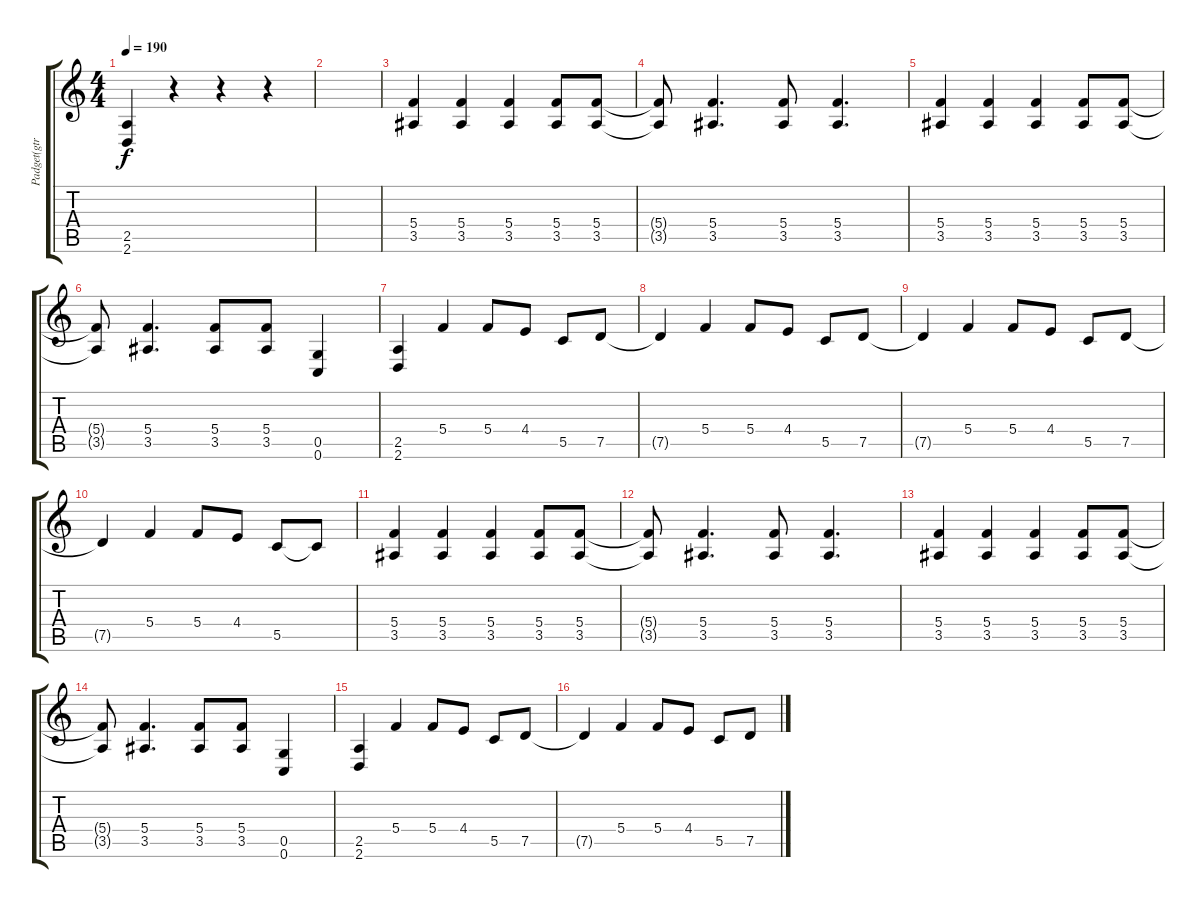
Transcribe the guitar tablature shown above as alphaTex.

\track ("Padget(gtr.1)" "Padget(gtr") {instrument distortionguitar}
\staff {score tabs}
\tuning (D4 A3 F3 C3 G2 C2) {hide}
\ts (4 4)
\tempo 190
\clef g2
\ks c
(2.5 2.6).4{dy f} r.4 r.4 r.4 |
|
(5.4 3.5).4 (5.4 3.5).4 (5.4 3.5).4 (5.4 3.5).8 (5.4 3.5).8 |
(5.4{t} 3.5{t}).8 (5.4 3.5).4{d} (5.4 3.5).8 (5.4 3.5).4{d} |
(5.4 3.5).4 (5.4 3.5).4 (5.4 3.5).4 (5.4 3.5).8 (5.4 3.5).8 |
(5.4{t} 3.5{t}).8 (5.4 3.5).4{d} (5.4 3.5).8 (5.4 3.5).8 (0.5 0.6).4 |
(2.5 2.6).4 5.4.4 5.4.8 4.4.8 5.5.8 7.5.8 |
7.5{t}.4 5.4.4 5.4.8 4.4.8 5.5.8 7.5.8 |
7.5{t}.4 5.4.4 5.4.8 4.4.8 5.5.8 7.5.8 |
7.5{t}.4 5.4.4 5.4.8 4.4.8 5.5.8 5.5{t}.8 |
(5.4 3.5).4 (5.4 3.5).4 (5.4 3.5).4 (5.4 3.5).8 (5.4 3.5).8 |
(5.4{t} 3.5{t}).8 (5.4 3.5).4{d} (5.4 3.5).8 (5.4 3.5).4{d} |
(5.4 3.5).4 (5.4 3.5).4 (5.4 3.5).4 (5.4 3.5).8 (5.4 3.5).8 |
(5.4{t} 3.5{t}).8 (5.4 3.5).4{d} (5.4 3.5).8 (5.4 3.5).8 (0.5 0.6).4 |
(2.5 2.6).4 5.4.4 5.4.8 4.4.8 5.5.8 7.5.8 |
7.5{t}.4 5.4.4 5.4.8 4.4.8 5.5.8 7.5.8
